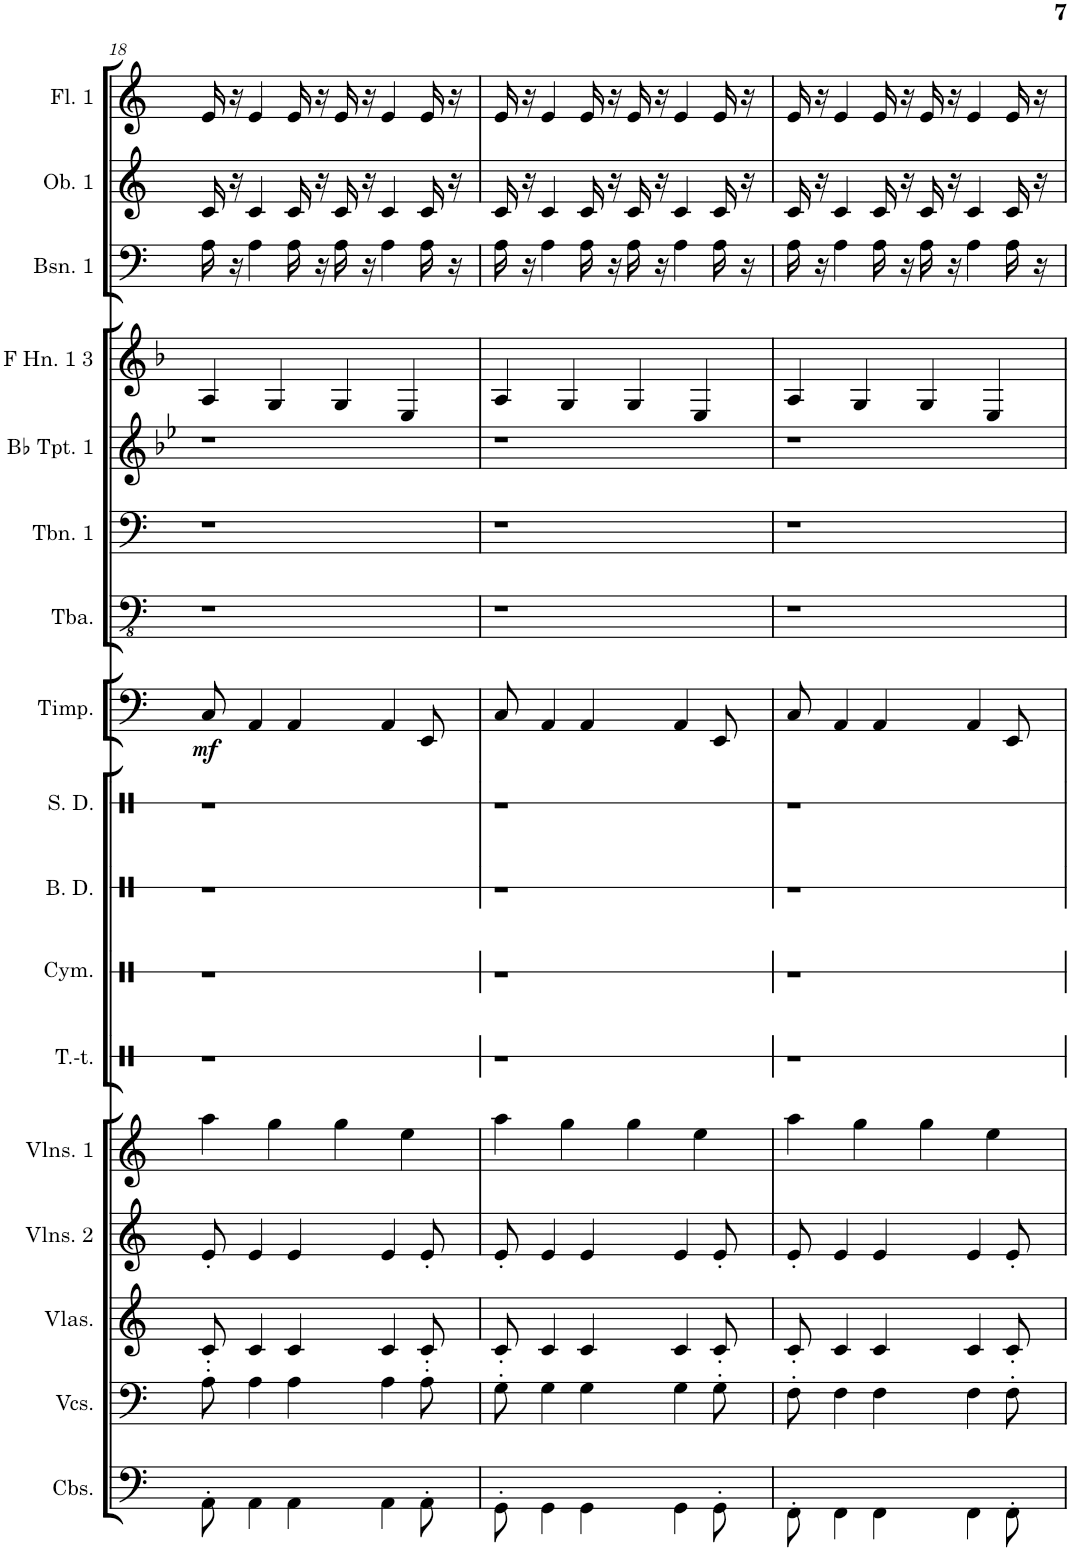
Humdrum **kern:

**kern	**kern	**kern	**kern	**kern	**kern	**kern	**kern	**kern	**kern	**dynam	**kern	**kern	**kern	**kern	**kern	**kern	**kern
*part17	*part16	*part15	*part14	*part13	*part12	*part11	*part10	*part9	*part8	*part8	*part7	*part6	*part5	*part4	*part3	*part2	*part1
*staff17	*staff16	*staff15	*staff14	*staff13	*staff12	*staff11	*staff10	*staff9	*staff8	*staff8	*staff7	*staff6	*staff5	*staff4	*staff3	*staff2	*staff1
*I"Contrabasses	*I"Violoncellos	*I"Violas	*I"Violins 2	*I"Violins 1	*I"Tam-tam	*I"Cymbals	*I"Bass Drum	*I"Snare Drum	*I"Timpani	*	*I"Tuba	*I"Trombone 1	*I"Bb Trumpet 1	*I"F Horn 1 &amp; 3	*I"Bassoon 1	*I"Oboe 1	*I"Flute 1
*I'Cbs.	*I'Vcs.	*I'Vlas.	*I'Vlns. 2	*I'Vlns. 1	*I'T.-t.	*I'Cym.	*I'B. D.	*I'S. D.	*I'Timp.	*	*I'Tba.	*I'Tbn. 1	*I'Bb Tpt. 1	*I'F Hn. 1 3	*I'Bsn. 1	*I'Ob. 1	*I'Fl. 1
!!LO:PB:g=z
*clefF4	*clefF4	*clefG2	*clefG2	*clefG2	*clefX	*clefX	*clefX	*clefX	*clefF4	*	*clefFv4	*clefF4	*clefG2	*clefG2	*clefF4	*clefG2	*clefG2
*Trd7c12	*	*	*	*	*	*	*	*	*	*	*	*	*Trd1c2	*Trd4c7	*	*	*Trd-7c-12
*k[]	*k[]	*k[]	*k[]	*k[]	*k[]	*k[]	*k[]	*k[]	*k[]	*	*k[]	*k[]	*k[b-e-]	*k[b-]	*k[]	*k[]	*k[]
*M4/4	*M4/4	*M4/4	*M4/4	*M4/4	*M4/4	*M4/4	*M4/4	*M4/4	*M4/4	*	*M4/4	*M4/4	*M4/4	*M4/4	*M4/4	*M4/4	*M4/4
=18	=18	=18	=18	=18	=18	=18	=18	=18	=18	=18	=18	=18	=18	=18	=18	=18	=18
!	!	!	!	!	!	!	!	!	!	!LO:DY:b	!	!	!	!	!	!	!
8AA'\	8A'\	8c'/	8e'/	4aa\	1r	1r	1r	1r	8C/	mf	1r	1r	1r	4A/	16A\	16c/	16e/
.	.	.	.	.	.	.	.	.	.	.	.	.	.	.	16r	16r	16r
4AA\	4A\	4c/	4e/	.	.	.	.	.	4AA/	.	.	.	.	.	4A\	4c/	4e/
.	.	.	.	4gg\	.	.	.	.	.	.	.	.	.	4G/	.	.	.
4AA\	4A\	4c/	4e/	.	.	.	.	.	4AA/	.	.	.	.	.	16A\	16c/	16e/
.	.	.	.	.	.	.	.	.	.	.	.	.	.	.	16r	16r	16r
.	.	.	.	4gg\	.	.	.	.	.	.	.	.	.	4G/	16A\	16c/	16e/
.	.	.	.	.	.	.	.	.	.	.	.	.	.	.	16r	16r	16r
4AA\	4A\	4c/	4e/	.	.	.	.	.	4AA/	.	.	.	.	.	4A\	4c/	4e/
.	.	.	.	4ee\	.	.	.	.	.	.	.	.	.	4E/	.	.	.
8AA'\	8A'\	8c'/	8e'/	.	.	.	.	.	8EE/	.	.	.	.	.	16A\	16c/	16e/
.	.	.	.	.	.	.	.	.	.	.	.	.	.	.	16r	16r	16r
=19	=19	=19	=19	=19	=19	=19	=19	=19	=19	=19	=19	=19	=19	=19	=19	=19	=19
8GG'\	8G'\	8c'/	8e'/	4aa\	1r	1r	1r	1r	8C/	.	1r	1r	1r	4A/	16A\	16c/	16e/
.	.	.	.	.	.	.	.	.	.	.	.	.	.	.	16r	16r	16r
4GG\	4G\	4c/	4e/	.	.	.	.	.	4AA/	.	.	.	.	.	4A\	4c/	4e/
.	.	.	.	4gg\	.	.	.	.	.	.	.	.	.	4G/	.	.	.
4GG\	4G\	4c/	4e/	.	.	.	.	.	4AA/	.	.	.	.	.	16A\	16c/	16e/
.	.	.	.	.	.	.	.	.	.	.	.	.	.	.	16r	16r	16r
.	.	.	.	4gg\	.	.	.	.	.	.	.	.	.	4G/	16A\	16c/	16e/
.	.	.	.	.	.	.	.	.	.	.	.	.	.	.	16r	16r	16r
4GG\	4G\	4c/	4e/	.	.	.	.	.	4AA/	.	.	.	.	.	4A\	4c/	4e/
.	.	.	.	4ee\	.	.	.	.	.	.	.	.	.	4E/	.	.	.
8GG'\	8G'\	8c'/	8e'/	.	.	.	.	.	8EE/	.	.	.	.	.	16A\	16c/	16e/
.	.	.	.	.	.	.	.	.	.	.	.	.	.	.	16r	16r	16r
=20	=20	=20	=20	=20	=20	=20	=20	=20	=20	=20	=20	=20	=20	=20	=20	=20	=20
8FF'\	8F'\	8c'/	8e'/	4aa\	1r	1r	1r	1r	8C/	.	1r	1r	1r	4A/	16A\	16c/	16e/
.	.	.	.	.	.	.	.	.	.	.	.	.	.	.	16r	16r	16r
4FF\	4F\	4c/	4e/	.	.	.	.	.	4AA/	.	.	.	.	.	4A\	4c/	4e/
.	.	.	.	4gg\	.	.	.	.	.	.	.	.	.	4G/	.	.	.
4FF\	4F\	4c/	4e/	.	.	.	.	.	4AA/	.	.	.	.	.	16A\	16c/	16e/
.	.	.	.	.	.	.	.	.	.	.	.	.	.	.	16r	16r	16r
.	.	.	.	4gg\	.	.	.	.	.	.	.	.	.	4G/	16A\	16c/	16e/
.	.	.	.	.	.	.	.	.	.	.	.	.	.	.	16r	16r	16r
4FF\	4F\	4c/	4e/	.	.	.	.	.	4AA/	.	.	.	.	.	4A\	4c/	4e/
.	.	.	.	4ee\	.	.	.	.	.	.	.	.	.	4E/	.	.	.
8FF'\	8F'\	8c'/	8e'/	.	.	.	.	.	8EE/	.	.	.	.	.	16A\	16c/	16e/
.	.	.	.	.	.	.	.	.	.	.	.	.	.	.	16r	16r	16r
=	=	=	=	=	=	=	=	=	=	=	=	=	=	=	=	=	=
*-	*-	*-	*-	*-	*-	*-	*-	*-	*-	*-	*-	*-	*-	*-	*-	*-	*-
